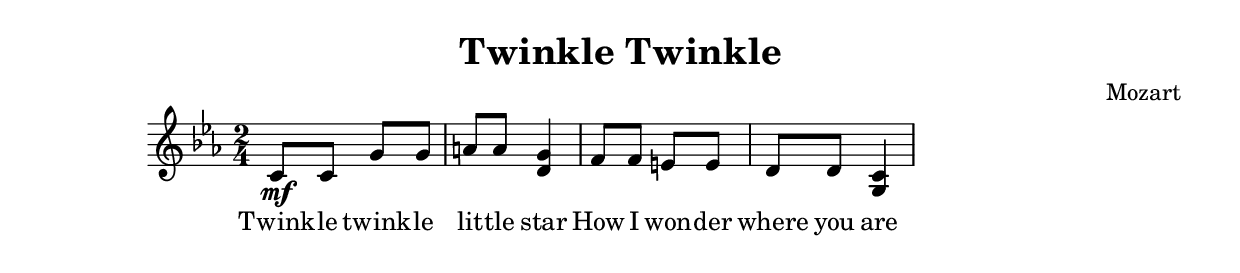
\header {
  title = "Twinkle Twinkle"
  composer = "Mozart"
}

\relative c' {
  \time 2/4
  \key c \minor
  c8\mf c8 g'8 g8
  a8 a8 <g d>4
  f8 f e e
  d d <c g>4
}

\addlyrics {
  Twink -- le twink -- le lit -- tle star
  How I won -- der where you are
}
